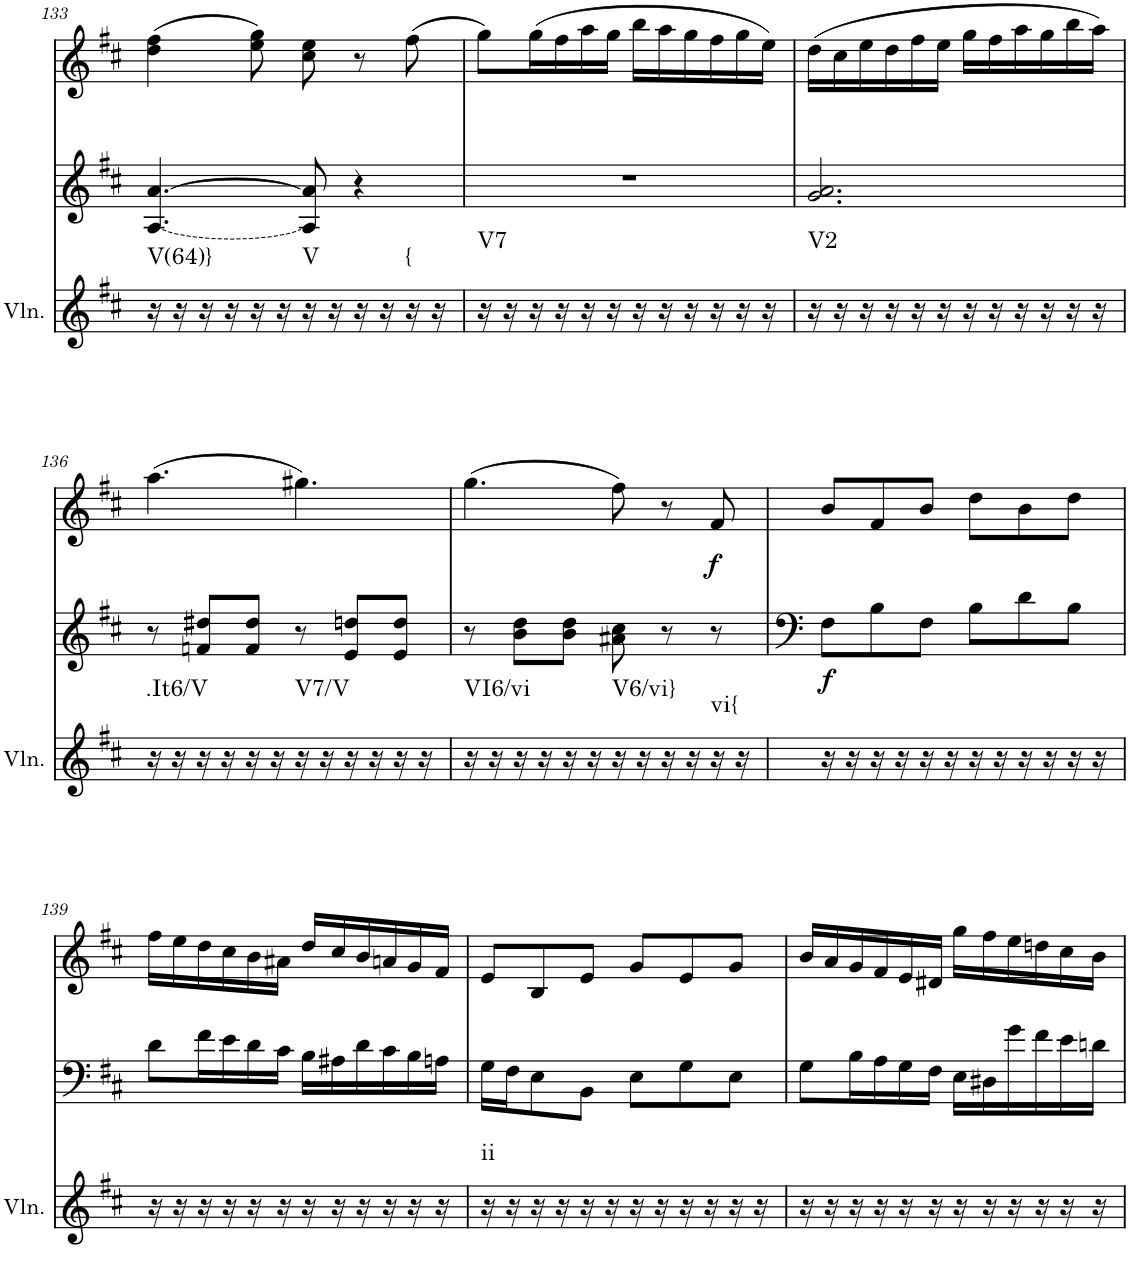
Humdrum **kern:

**kern	**harte	**kern	**dynam	**kern	**dynam
*part3	*part3	*part2	*part2	*part1	*part1
*staff3	*	*staff2	*staff2	*staff1	*staff1
*I"Violin	*	*I"Piano, unbenannt	*	*I"Piano, unbenannt	*
*I'Vln.	*	*I'Pno	*	*I'Pno	*
!!LO:PB:g=z
*clefG2	*	*clefG2	*	*clefG2	*
*k[f#c#]	*	*k[f#c#]	*	*k[f#c#]	*
*M6/8	*	*M6/8	*	*M6/8	*
=133	=133	=133	=133	=133	=133
!	!LO:H:kt=V(64)}	!LO:T:n=1:dash	!	!	!
16r	N	[4.A/ [4.a/	.	(4dd\ 4ff#\	.
16r	.	.	.	.	.
16r	.	.	.	.	.
16r	.	.	.	.	.
16r	.	.	.	8ee\ 8gg\)	.
16r	.	.	.	.	.
!	!LO:H:kt=V	!	!	!	!
16r	N	8A/] 8a/]	.	8cc#\ 8ee\	.
16r	.	.	.	.	.
16r	.	4r	.	8r	.
16r	.	.	.	.	.
!	!LO:H:kt={	!	!	!	!
16r	N	.	.	(8ff#\	.
16r	.	.	.	.	.
=134	=134	=134	=134	=134	=134
!	!LO:H:kt=V7	!	!	!	!
16r	N	2.r	.	8gg\L)	.
16r	.	.	.	.	.
16r	.	.	.	(16gg\L	.
16r	.	.	.	16ff#\	.
16r	.	.	.	16aa\	.
16r	.	.	.	16gg\JJ	.
16r	.	.	.	16bb\LL	.
16r	.	.	.	16aa\	.
16r	.	.	.	16gg\	.
16r	.	.	.	16ff#\	.
16r	.	.	.	16gg\	.
16r	.	.	.	16ee\JJ)	.
=135	=135	=135	=135	=135	=135
!	!LO:H:kt=V2	!	!	!	!
16r	N	2.g/ 2.a/	.	(16dd\LL	.
16r	.	.	.	16cc#\	.
16r	.	.	.	16ee\	.
16r	.	.	.	16dd\	.
16r	.	.	.	16ff#\	.
16r	.	.	.	16ee\JJ	.
16r	.	.	.	16gg\LL	.
16r	.	.	.	16ff#\	.
16r	.	.	.	16aa\	.
16r	.	.	.	16gg\	.
16r	.	.	.	16bb\	.
16r	.	.	.	16aa\JJ)	.
!!LO:LB:g=z
=136	=136	=136	=136	=136	=136
!	!LO:H:kt=.It6/V	!	!	!	!
16r	N	8r	.	(4.aa\	.
16r	.	.	.	.	.
16r	.	8fn/ 8dd#X/L	.	.	.
16r	.	.	.	.	.
16r	.	8f/ 8dd#/J	.	.	.
16r	.	.	.	.	.
!	!LO:H:kt=V7/V	!	!	!	!
16r	N	8r	.	4.gg#X\)	.
16r	.	.	.	.	.
16r	.	8e/ 8ddn/L	.	.	.
16r	.	.	.	.	.
16r	.	8e/ 8dd/J	.	.	.
16r	.	.	.	.	.
=137	=137	=137	=137	=137	=137
!	!LO:H:kt=VI6/vi	!	!	!	!
16r	N	8r	.	(4.gg\	.
16r	.	.	.	.	.
16r	.	8b\ 8dd\L	.	.	.
16r	.	.	.	.	.
16r	.	8b\ 8dd\J	.	.	.
16r	.	.	.	.	.
!	!LO:H:kt=V6/vi}	!	!	!	!
16r	N	8a#X\ 8cc#\	.	8ff#\)	.
16r	.	.	.	.	.
16r	.	8r	.	8r	.
16r	.	.	.	.	.
!	!LO:H:kt=vi{	!	!	!	!LO:DY:b
16r	N	8r	.	8f#/	f
16r	.	.	.	.	.
=138	=138	=138	=138	=138	=138
!	!	!	!LO:DY:b	!	!
16r	.	8F#\L	f	8b/L	.
16r	.	.	.	.	.
16r	.	8B\	.	8f#/	.
16r	.	.	.	.	.
16r	.	8F#\J	.	8b/J	.
16r	.	.	.	.	.
16r	.	8B\L	.	8dd\L	.
16r	.	.	.	.	.
16r	.	8d\	.	8b\	.
16r	.	.	.	.	.
16r	.	8B\J	.	8dd\J	.
16r	.	.	.	.	.
!!LO:LB:g=z
=139	=139	=139	=139	=139	=139
16r	.	8d\L	.	16ff#\LL	.
16r	.	.	.	16ee\	.
16r	.	16f#\L	.	16dd\	.
16r	.	16e\	.	16cc#\	.
16r	.	16d\	.	16b\	.
16r	.	16c#\JJ	.	16a#X\JJ	.
16r	.	16B\LL	.	16dd/LL	.
16r	.	16A#X\	.	16cc#/	.
16r	.	16d\	.	16b/	.
16r	.	16c#\	.	16an/	.
16r	.	16B\	.	16g/	.
16r	.	16An\JJ	.	16f#/JJ	.
=140	=140	=140	=140	=140	=140
!	!LO:H:kt=ii	!	!	!	!
16r	N	16G\LL	.	8e/L	.
16r	.	16F#\J	.	.	.
16r	.	8E\	.	8B/	.
16r	.	.	.	.	.
16r	.	8BB\J	.	8e/J	.
16r	.	.	.	.	.
16r	.	8E\L	.	8g/L	.
16r	.	.	.	.	.
16r	.	8G\	.	8e/	.
16r	.	.	.	.	.
16r	.	8E\J	.	8g/J	.
16r	.	.	.	.	.
=141	=141	=141	=141	=141	=141
16r	.	8G\L	.	16b/LL	.
16r	.	.	.	16a/	.
16r	.	16B\L	.	16g/	.
16r	.	16A\	.	16f#/	.
16r	.	16G\	.	16e/	.
16r	.	16F#\JJ	.	16d#X/JJ	.
16r	.	16E\LL	.	16gg\LL	.
16r	.	16D#X\	.	16ff#\	.
16r	.	16g\	.	16ee\	.
16r	.	16f#\	.	16ddn\	.
16r	.	16e\	.	16cc#\	.
16r	.	16dn\JJ	.	16b\JJ	.
=	=	=	=	=	=
*-	*-	*-	*-	*-	*-
